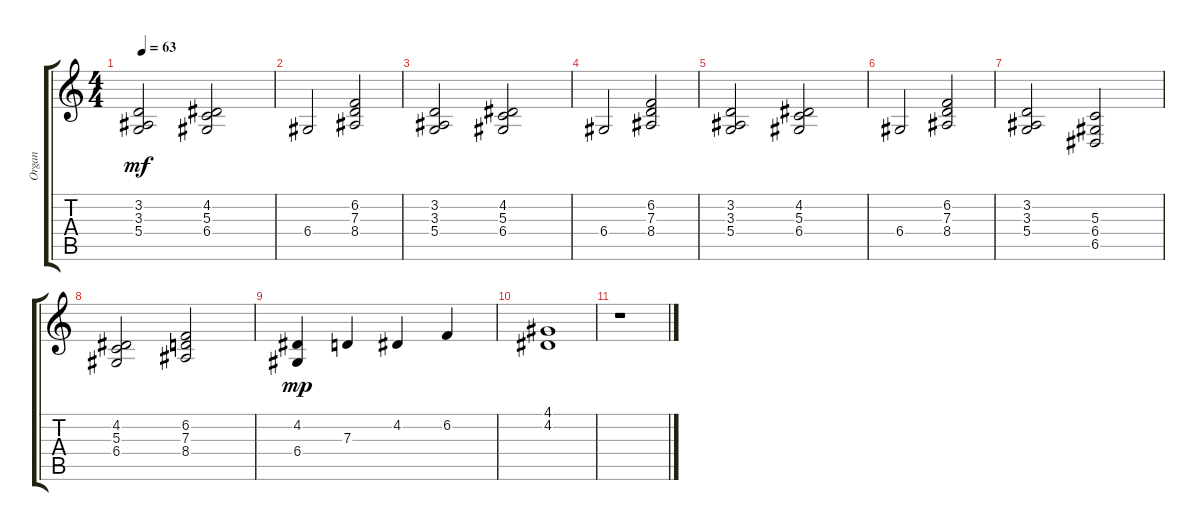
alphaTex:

\track ("Organ" "Organ") {instrument drawbarorgan}
\staff {score tabs}
\tuning (E4 B3 G3 D3 A2 E2) {hide}
\ts (4 4)
\tempo 63
\clef g2
\ks c
(3.2 3.3 5.4).2{dy mf} (4.2 5.3 6.4).2 |
6.4.2 (6.2 7.3 8.4).2 |
(3.2 3.3 5.4).2 (4.2 5.3 6.4).2 |
6.4.2 (6.2 7.3 8.4).2 |
(3.2 3.3 5.4).2 (4.2 5.3 6.4).2 |
6.4.2 (6.2 7.3 8.4).2 |
(3.2 3.3 5.4).2 (5.3 6.4 6.5).2 |
(4.2 5.3 6.4).2 (6.2 7.3 8.4).2 |
(4.2 6.4).4{dy mp} 7.3.4 4.2.4 6.2.4 |
(4.1 4.2).1 |
r.1
